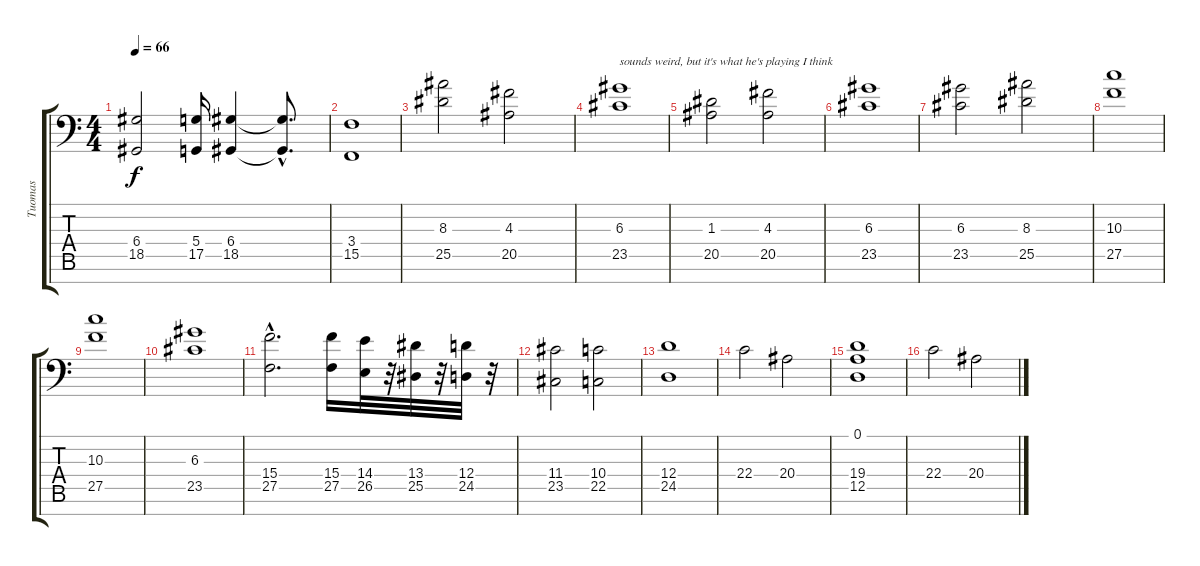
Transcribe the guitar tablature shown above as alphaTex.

\track ("Tuomas" "Tuomas") {instrument stringensemble1}
\staff {score tabs}
\tuning (D4 D4 D4 D2 D2 D2 D1) {hide}
\ts (4 4)
\tempo 66
\clef f4
\ks c
(6.4 18.5).2{dy f} (5.4 17.5).16 (6.4 18.5).4 (6.4{hac t} 18.5{hac t}).8{d} |
(3.4 15.5).1 |
(8.3 25.5).2{volume 7 instrument stringensemble1} (4.3 20.5).2 |
(6.3 23.5).1{txt "sounds weird, but it's what he's playing I think"} |
(1.3 20.5).2 (4.3 20.5).2 |
(6.3 23.5).1 |
(6.3 23.5).2{volume 12 instrument stringensemble1} (8.3 25.5).2 |
(10.3 27.5).1 |
(10.3 27.5).1 |
(6.3 23.5).1 |
(15.4{hac} 27.5{hac}).2{d volume 6 instrument churchorgan} (15.4 27.5).16 (14.4 26.5).32 r.32 (13.4 25.5).32 r.32 (12.4 24.5).32 r.32 |
(11.4 23.5).2 (10.4 22.5).2 |
(12.4 24.5).1 |
22.4.2{volume 8 instrument stringensemble1} 20.4.2 |
(0.1 19.4 12.5).1 |
22.4.2 20.4.2
